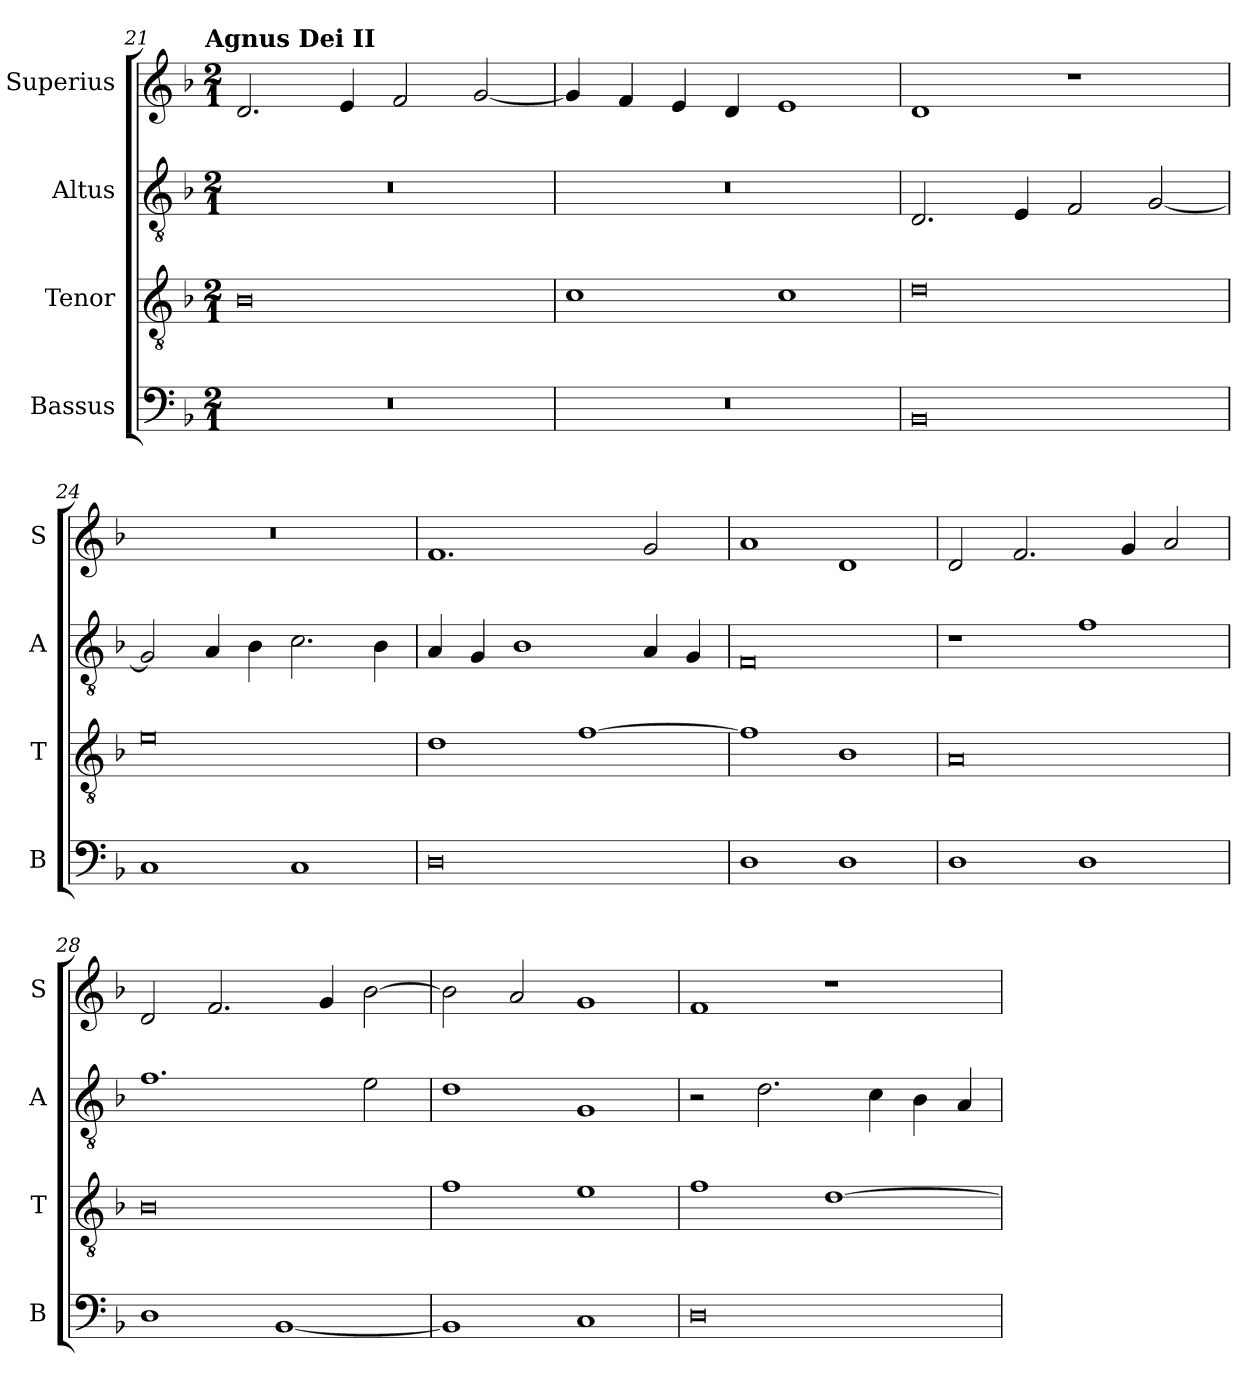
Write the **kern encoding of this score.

**kern	**kern	**kern	**kern
*part4	*part3	*part2	*part1
*staff4	*staff3	*staff2	*staff1
*I"Bassus	*I"Tenor	*I"Altus	*I"Superius
*I'B	*I'T	*I'A	*I'S
!!LO:LB:g=z
*clefF4	*clefGv2	*clefGv2	*clefG2
*k[b-]	*k[b-]	*k[b-]	*k[b-]
!!LO:TX:omd:t=Agnus Dei II
*M2/1	*M2/1	*M2/1	*M2/1
=21	=21	=21	=21
0r	0B-	0r	2.d/
.	.	.	4e/
.	.	.	2f/
.	.	.	[2g/
=22	=22	=22	=22
0r	1c	0r	4g/]
.	.	.	4f/
.	.	.	4e/
.	.	.	4d/
.	1c	.	1e
=23	=23	=23	=23
0BB-	0d	2.D/	1d
.	.	4E/	.
.	.	2F/	1r
.	.	[2G/	.
=24	=24	=24	=24
1C	0e	2G/]	0r
.	.	4A/	.
.	.	4B-\	.
1C	.	2.c\	.
.	.	4B-\	.
=25	=25	=25	=25
0D	1d	4A/	1.f
.	.	4G/	.
.	.	1B-	.
.	[1f	.	.
.	.	4A/	2g/
.	.	4G/	.
=26	=26	=26	=26
1D	1f]	0F	1a
1D	1B-	.	1d
=27	=27	=27	=27
1D	0A	1r	2d/
.	.	.	2.f/
1D	.	1f	.
.	.	.	4g/
.	.	.	2a/
=28	=28	=28	=28
1D	0B-	1.f	2d/
.	.	.	2.f/
[1BB-	.	.	.
.	.	.	4g/
.	.	2e\	[2b-\
=29	=29	=29	=29
1BB-]	1f	1d	2b-\]
.	.	.	2a/
1C	1e	1G	1g
=30	=30	=30	=30
0D	1f	2r	1f
.	.	2.d\	.
.	[1d	.	1r
.	.	4c\	.
.	.	4B-\	.
.	.	4A/	.
=	=	=	=
*-	*-	*-	*-
